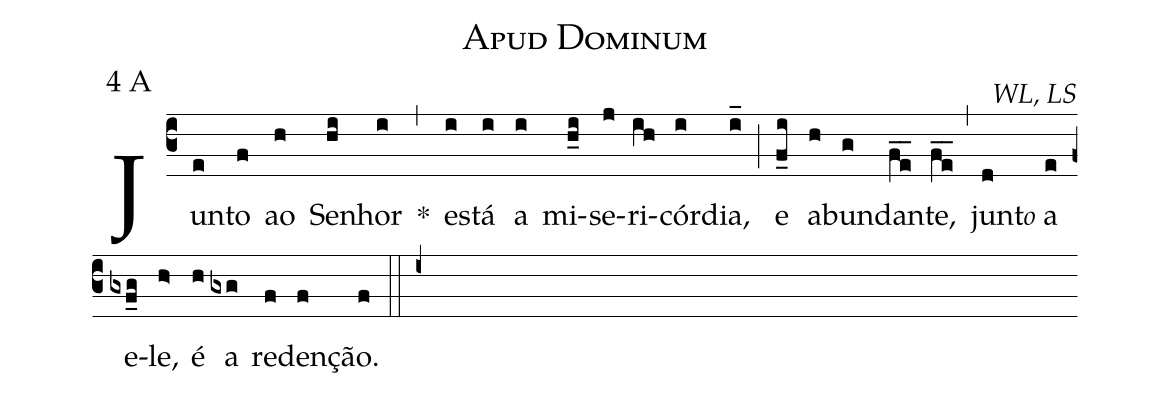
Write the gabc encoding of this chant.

name: Apud Dominum;
mode: 4;
mode-differentia: A;
commentary: WL, LS;
%%
(c3)

Jun(e)to(f) ao(h) Se(hi)nhor(i) *(,) es(i)tá(i) a(i) mi(h_i)se(j)ri(ih)cór(i)dia,(i_) (;) e(f_i) a(h)bun(g)dan(fe__)te,(fe__) (,) jun(d)t<e>o</e> a(e) e(gxf_g)le,(h>) é(h) a(gxg) re(f)den(f)ção.(f) (::i+)
